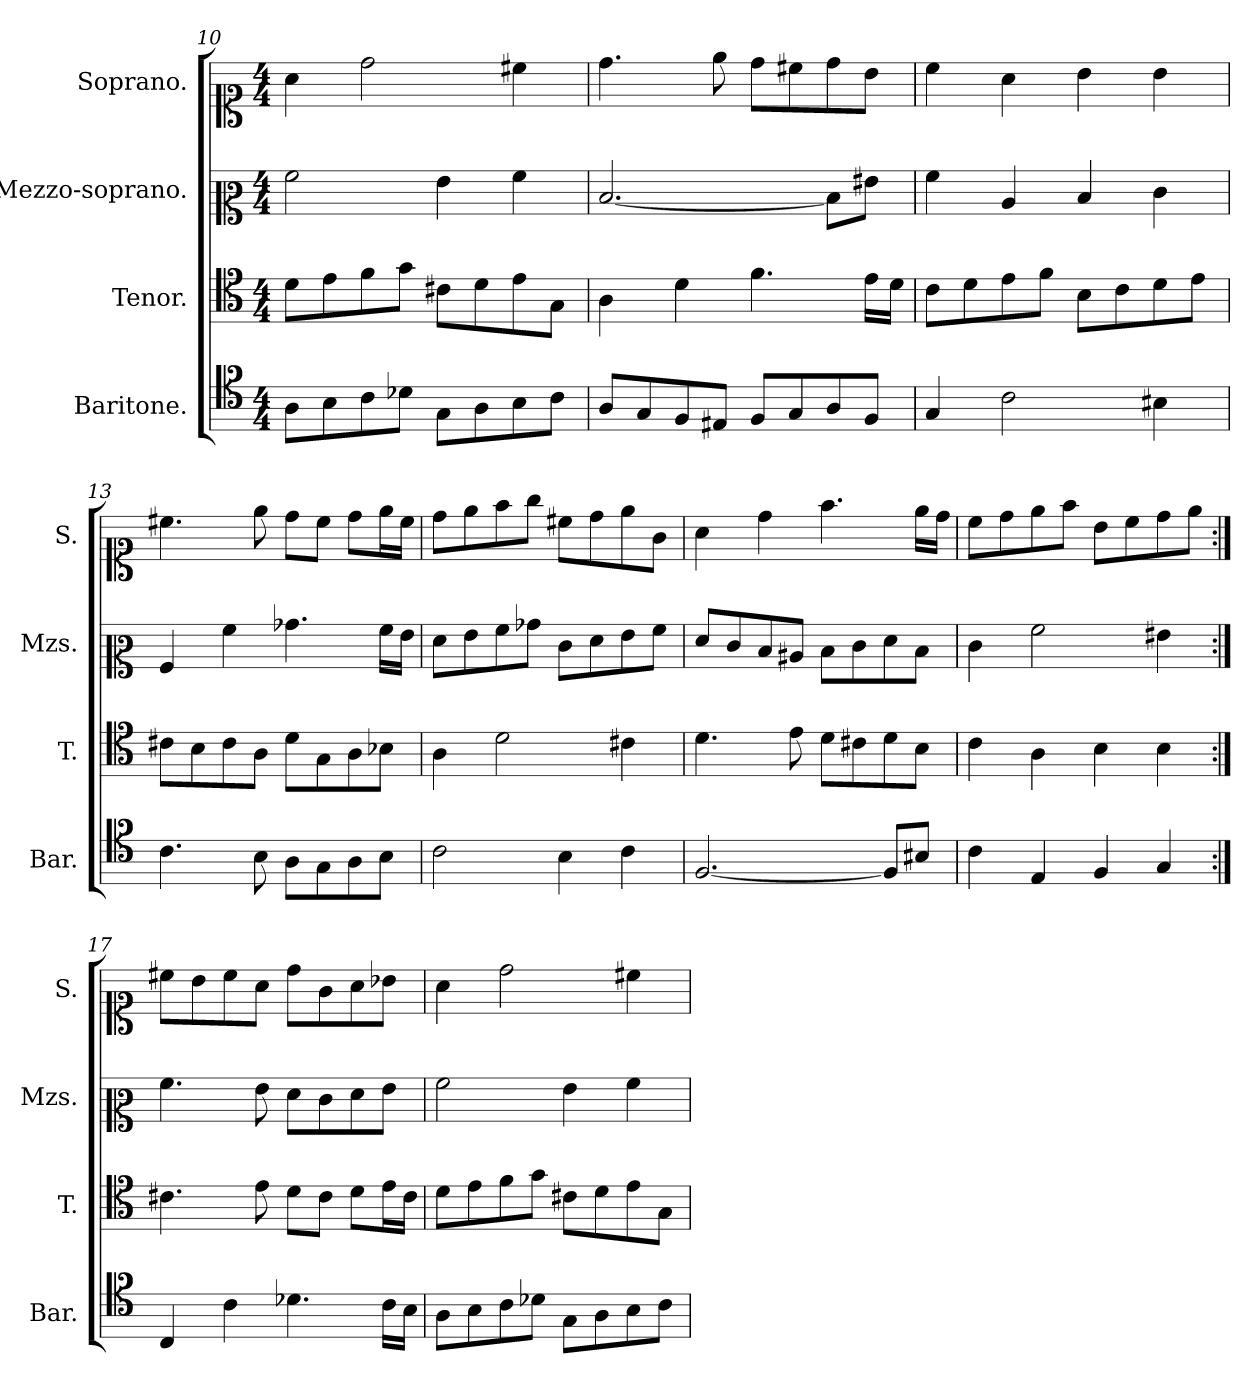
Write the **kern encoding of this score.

**kern	**kern	**kern	**kern
*part4	*part3	*part2	*part1
*staff4	*staff3	*staff2	*staff1
*I"Baritone.	*I"Tenor.	*I"Mezzo-soprano.	*I"Soprano.
*I'Bar.	*I'T.	*I'Mzs.	*I'S.
*clefC5	*clefC4	*clefC2	*clefC1
*k[]	*k[]	*k[]	*k[]
*M4/4	*M4/4	*M4/4	*M4/4
=10	=10	=10	=10
8F\L	8d\L	2a\	4a\
8G\	8e\	.	.
8A\	8f\	.	2dd\
8B-X\J	8g\J	.	.
8E\L	8c#X\L	4g\	.
8F\	8d\	.	.
8G\	8e\	4a\	4cc#X\
8A\J	8G\J	.	.
=11	=11	=11	=11
8F/L	4A\	[2.d/	4.dd\
8E/	.	.	.
8D/	4d\	.	.
8C#X/J	.	.	8ee\
8D/L	4.f\	.	8dd\L
8E/	.	.	8cc#X\
8F/	.	8d\L]	8dd\
8D/J	16e\LL	8g#X\J	8b\J
.	16d\JJ	.	.
=12	=12	=12	=12
4E/	8c\L	4a\	4cc\
.	8d\	.	.
2A\	8e\	4c/	4a\
.	8f\J	.	.
.	8B\L	4d/	4b\
.	8c\	.	.
4G#X\	8d\	4e\	4b\
.	8e\J	.	.
=13	=13	=13	=13
4.A\	8c#X\L	4A/	4.cc#X\
.	8B\	.	.
.	8c#\	4a\	.
8G\	8A\J	.	8ee\
8F\L	8d\L	4.b-X\	8dd\L
8E\	8G\	.	8cc#\J
8F\	8A\	.	8dd\L
8G\J	8B-X\J	16a\LL	16ee\L
.	.	16g\JJ	16cc#\JJ
=14	=14	=14	=14
2A\	4A\	8f\L	8dd\L
.	.	8g\	8ee\
.	2d\	8a\	8ff\
.	.	8b-X\J	8gg\J
4G\	.	8e\L	8cc#X\L
.	.	8f\	8dd\
4A\	4c#X\	8g\	8ee\
.	.	8a\J	8g\J
=15	=15	=15	=15
[2.D/	4.d\	8f/L	4a\
.	.	8e/	.
.	.	8d/	4dd\
.	8e\	8c#X/J	.
.	8d\L	8d\L	4.ff\
.	8c#X\	8e\	.
8D/L]	8d\	8f\	.
8G#X/J	8B\J	8d\J	16ee\LL
.	.	.	16dd\JJ
=16	=16	=16	=16
4A\	4c\	4e\	8cc\L
.	.	.	8dd\
4C/	4A\	2a\	8ee\
.	.	.	8ff\J
4D/	4B\	.	8b\L
.	.	.	8cc\
4E/	4B\	4g#X\	8dd\
.	.	.	8ee\J
=17:|!	=17:|!	=17:|!	=17:|!
4AA/	4.c#X\	4.a\	8cc#X\L
.	.	.	8b\
4A\	.	.	8cc#\
.	8e\	8g\	8a\J
4.B-X\	8d\L	8f\L	8dd\L
.	8c#\J	8e\	8g\
.	8d\L	8f\	8a\
16A\LL	16e\L	8g\J	8b-X\J
16G\JJ	16c#\JJ	.	.
=18	=18	=18	=18
8F\L	8d\L	2a\	4a\
8G\	8e\	.	.
8A\	8f\	.	2dd\
8B-X\J	8g\J	.	.
8E\L	8c#X\L	4g\	.
8F\	8d\	.	.
8G\	8e\	4a\	4cc#X\
8A\J	8G\J	.	.
=	=	=	=
*-	*-	*-	*-
